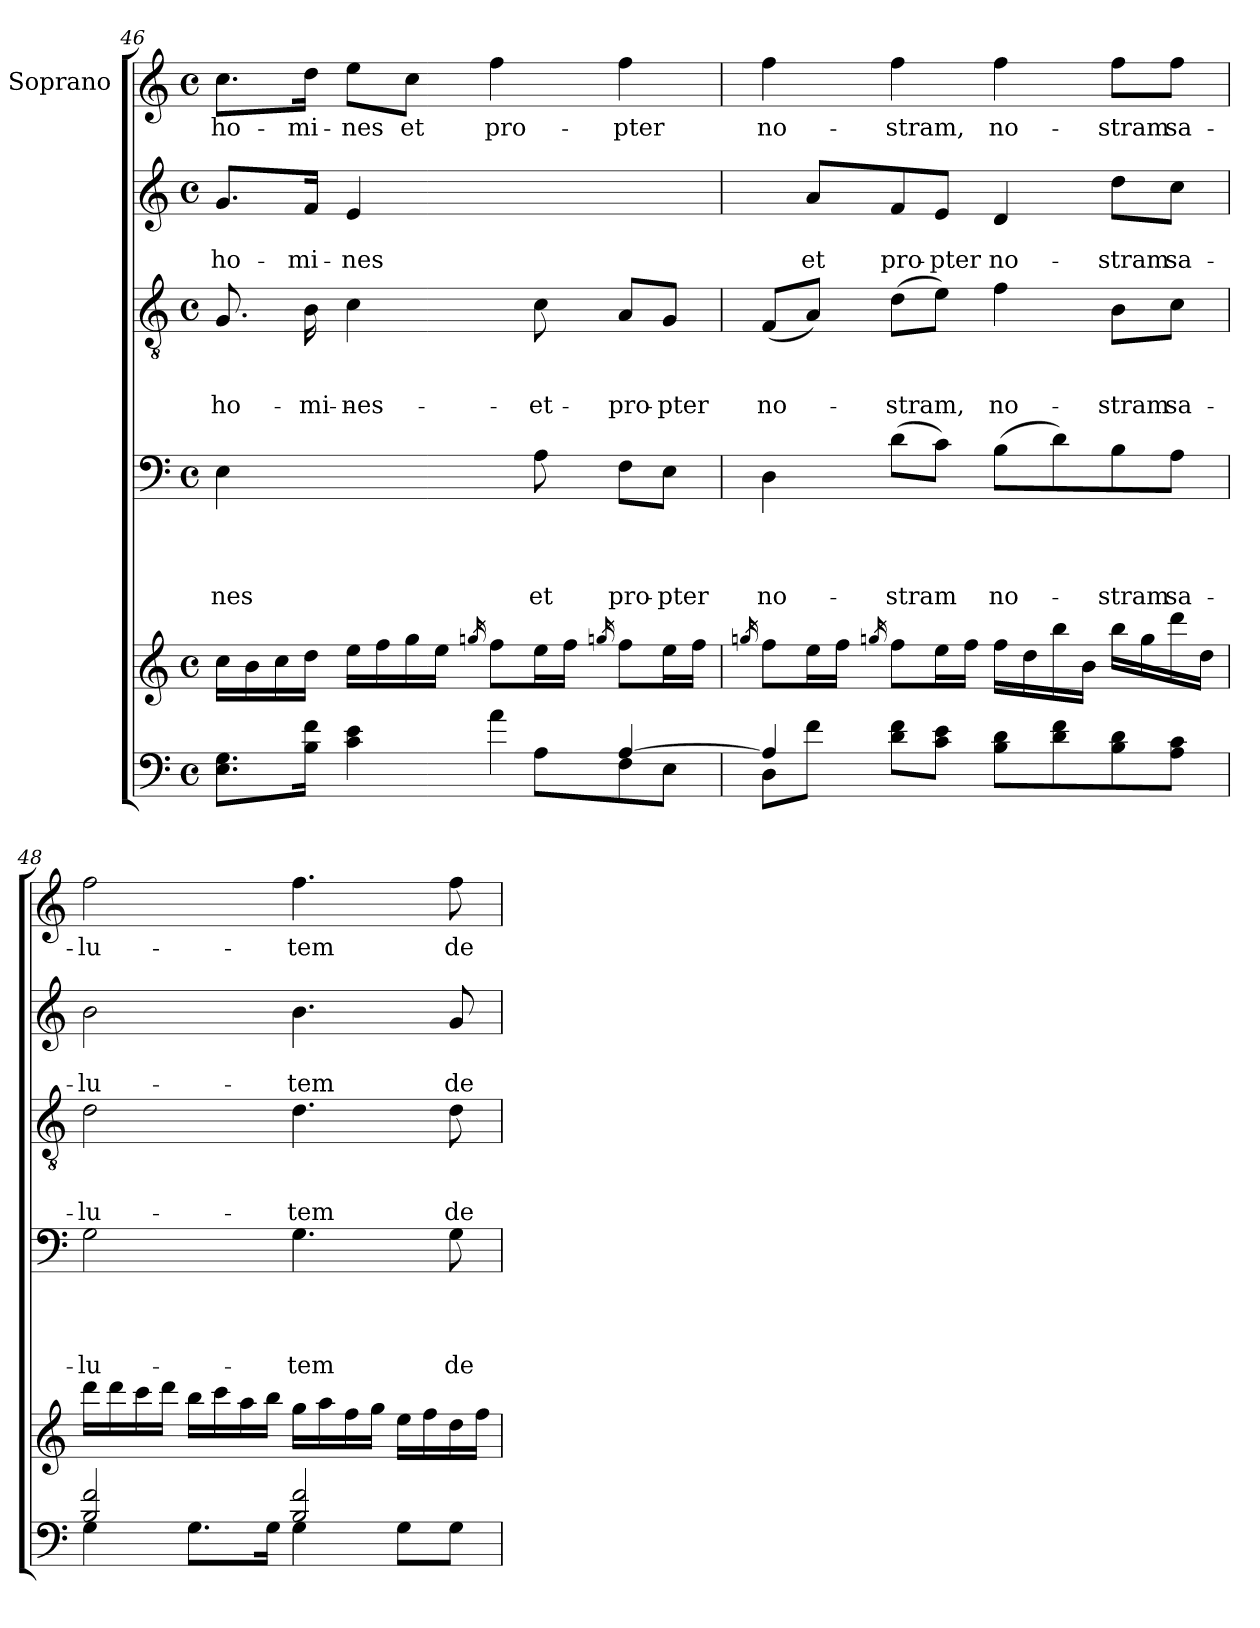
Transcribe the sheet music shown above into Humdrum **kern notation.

**kern	**kern	**kern	**text	**text	**text	**text	**kern	**text	**text	**text	**kern	**text	**text	**kern	**text
*part6	*part5	*part4	*part4	*part4	*part4	*part4	*part3	*part3	*part3	*part3	*part2	*part2	*part2	*part1	*part1
*staff6	*staff5	*staff4	*staff4	*staff4	*staff4	*staff4	*staff3	*staff3	*staff3	*staff3	*staff2	*staff2	*staff2	*staff1	*staff1
*	*	*	*	*	*	*	*	*	*	*	*	*	*	*I"Soprano	*
*clefF4	*clefG2	*clefF4	*	*	*	*	*clefGv2	*	*	*	*clefG2	*	*	*clefG2	*
*k[]	*k[]	*k[]	*	*	*	*	*k[]	*	*	*	*k[]	*	*	*k[]	*
*C:	*C:	*C:	*	*	*	*	*C:	*	*	*	*C:	*	*	*C:	*
*M4/4	*M4/4	*M4/4	*	*	*	*	*M4/4	*	*	*	*M4/4	*	*	*M4/4	*
*met(c)	*met(c)	*met(c)	*	*	*	*	*met(c)	*	*	*	*met(c)	*	*	*met(c)	*
=46	=46	=46	=46	=46	=46	=46	=46	=46	=46	=46	=46	=46	=46	=46	=46
*^	*	*	*	*	*	*	*	*	*	*	*	*	*	*	*
!	!	!	!	!	!	!	!LO:LY:b	!	!	!	!LO:LY:b	!	!	!LO:LY:b	!	!LO:LY:b
*	*	*	*	*	*	*	*	*^	*	*	*	*	*	*	*	*
8.E\ 8.G\L	2ryy	16cc\LL	4E\	.	.	.	-nes	8.G/	8.ryy	.	.	ho-	8.g/L	.	ho-	8.cc\L	ho-
.	.	16b\	.	.	.	.	.	.	.	.	.	.	.	.	.	.	.
.	.	16cc\	.	.	.	.	.	.	.	.	.	.	.	.	.	.	.
!	!	!	!	!	!	!	!	!	!	!	!	!LO:LY:b	!	!	!LO:LY:b	!	!LO:LY:b
16B\ 16f\Jk	.	16dd\JJ	.	.	.	.	.	2ryy	16B\	.	.	mi-	16f/Jk	.	-mi-	16dd\Jk	-mi-
!	!	!	!	!	!	!	!	!	!	!	!	!LO:LY:b	!	!	!LO:LY:b	!	!LO:LY:b
4c\ 4e\	.	16ee\LL	4.ryy	.	.	.	.	.	4c\	.	.	-nes	4e/	.	-nes	8ee\L	-nes
.	.	16ff\	.	.	.	.	.	.	.	.	.	.	.	.	.	.	.
!	!	!	!	!	!	!	!	!	!	!	!	!	!	!	!	!	!LO:LY:b
.	.	16gg\	.	.	.	.	.	.	.	.	.	.	.	.	.	8cc\J	et
.	.	16ee\JJ	.	.	.	.	.	.	.	.	.	.	.	.	.	.	.
.	.	16qggn/	.	.	.	.	.	.	.	.	.	.	.	.	.	.	.
!	!	!	!	!	!	!	!	!	!	!	!	!	!	!	!	!	!LO:LY:b
4a\	8ryy	8ff\L	.	.	.	.	.	.	8ryy	.	.	.	2ryy	.	.	4ff\	pro-
!	!	!	!	!	!	!	!LO:LY:b	!	!	!	!	!LO:LY:b	!	!	!	!	!
.	8A\L	16ee\L	8A\	.	.	.	et	.	8c\	.	.	et	.	.	.	.	.
.	.	16ff\JJ	.	.	.	.	.	16ryy	.	.	.	.	.	.	.	.	.
.	.	16qggn/	.	.	.	.	.	.	.	.	.	.	.	.	.	.	.
!	!	!	!	!	!	!	!LO:LY:b	!	!	!	!	!LO:LY:b	!	!	!	!	!LO:LY:b
[<4A/	8F\	8ff\L	8F\L	.	.	.	pro-	8A/L	4ryy	.	.	-pro-	.	.	.	4ff\	-pter
!	!	!	!	!	!	!	!LO:LY:b	!	!	!	!	!LO:LY:b	!	!	!	!	!
.	8E\J	16ee\L	8E\J	.	.	.	-pter	8G/J	.	.	.	-pter	.	.	.	.	.
.	.	16ff\JJ	.	.	.	.	.	.	.	.	.	.	.	.	.	.	.
*	*	*	*	*	*	*	*	*v	*v	*	*	*	*	*	*	*	*
=47	=47	=47	=47	=47	=47	=47	=47	=47	=47	=47	=47	=47	=47	=47	=47	=47
.	.	16qggn/	.	.	.	.	.	.	.	.	.	.	.	.	.	.
!	!	!	!	!	!	!	!LO:LY:b	!	!	!	!LO:LY:b	!	!	!	!	!LO:LY:b
4A/]	8D\L	8ff\L	4D\	.	.	.	no-	(<8F/L	.	.	no-	8ryy	.	.	4ff\	no-
!	!	!	!	!	!	!	!	!	!	!	!	!	!	!LO:LY:b	!	!
.	8f\J	16ee\L	.	.	.	.	.	8A/J)	.	.	.	8a/L	.	et	.	.
.	.	16ff\JJ	.	.	.	.	.	.	.	.	.	.	.	.	.	.
.	.	16qggn/	.	.	.	.	.	.	.	.	.	.	.	.	.	.
!	!	!	!	!	!	!	!LO:LY:b	!	!	!	!LO:LY:b	!	!	!LO:LY:b	!	!LO:LY:b
8d\ 8f\L	2.ryy	8ff\L	(>8d\L	.	.	.	-stram	(>8d\L	.	.	-stram,	8f/	.	pro-	4ff\	-stram,
!	!	!	!	!	!	!	!	!	!	!	!	!	!	!LO:LY:b	!	!
8c\ 8e\J	.	16ee\L	8c\J)	.	.	.	.	8e\J)	.	.	.	8e/J	.	-pter	.	.
.	.	16ff\JJ	.	.	.	.	.	.	.	.	.	.	.	.	.	.
!	!	!	!	!	!	!	!LO:LY:b	!	!	!	!LO:LY:b	!	!	!LO:LY:b	!	!LO:LY:b
8B\ 8d\L	.	16ff\LL	(>8B\L	.	.	.	no-	4f\	.	.	no-	4d/	.	no-	4ff\	no-
.	.	16dd\	.	.	.	.	.	.	.	.	.	.	.	.	.	.
8d\ 8f\	.	16bb\	8d\)	.	.	.	.	.	.	.	.	.	.	.	.	.
.	.	16b\JJ	.	.	.	.	.	.	.	.	.	.	.	.	.	.
!	!	!	!	!	!	!	!LO:LY:b	!	!	!	!LO:LY:b	!	!	!LO:LY:b	!	!LO:LY:b
8B\ 8d\	.	16bb\LL	8B\	.	.	.	-stram	8B\L	.	.	-stram	8dd\L	.	-stram	8ff\L	-stram
.	.	16gg\	.	.	.	.	.	.	.	.	.	.	.	.	.	.
!	!	!	!	!	!	!	!LO:LY:b	!	!	!	!LO:LY:b	!	!	!LO:LY:b	!	!LO:LY:b
8A\ 8c\J	.	16ddd\	8A\J	.	.	.	sa-	8c\J	.	.	sa-	8cc\J	.	sa-	8ff\J	sa-
.	.	16dd\JJ	.	.	.	.	.	.	.	.	.	.	.	.	.	.
!!LO:LB:g=z
=48	=48	=48	=48	=48	=48	=48	=48	=48	=48	=48	=48	=48	=48	=48	=48	=48
!	!	!	!	!	!	!	!LO:LY:b	!	!	!	!LO:LY:b	!	!	!LO:LY:b	!	!LO:LY:b
2B/ 2f/	4G\	16ddd\LL	2G\	.	.	.	-lu-	2d\	.	.	-lu-	2b\	.	-lu-	2ff\	-lu-
.	.	16ddd\	.	.	.	.	.	.	.	.	.	.	.	.	.	.
.	.	16ccc\	.	.	.	.	.	.	.	.	.	.	.	.	.	.
.	.	16ddd\JJ	.	.	.	.	.	.	.	.	.	.	.	.	.	.
.	8.G\L	16bb\LL	.	.	.	.	.	.	.	.	.	.	.	.	.	.
.	.	16ccc\	.	.	.	.	.	.	.	.	.	.	.	.	.	.
.	.	16aa\	.	.	.	.	.	.	.	.	.	.	.	.	.	.
.	16G\Jk	16bb\JJ	.	.	.	.	.	.	.	.	.	.	.	.	.	.
!	!	!	!	!	!	!	!LO:LY:b	!	!	!	!LO:LY:b	!	!	!LO:LY:b	!	!LO:LY:b
2B/ 2f/	4G\	16gg\LL	4.G\	.	.	.	-tem	4.d\	.	.	-tem	4.b\	.	-tem	4.ff\	-tem
.	.	16aa\	.	.	.	.	.	.	.	.	.	.	.	.	.	.
.	.	16ff\	.	.	.	.	.	.	.	.	.	.	.	.	.	.
.	.	16gg\JJ	.	.	.	.	.	.	.	.	.	.	.	.	.	.
.	8G\L	16ee\LL	.	.	.	.	.	.	.	.	.	.	.	.	.	.
.	.	16ff\	.	.	.	.	.	.	.	.	.	.	.	.	.	.
!	!	!	!	!	!	!	!LO:LY:b	!	!	!	!LO:LY:b	!	!	!LO:LY:b	!	!LO:LY:b
.	8G\J	16dd\	8G\	.	.	.	de-	8d\	.	.	de-	8g/	.	de-	8ff\	de-
.	.	16ff\JJ	.	.	.	.	.	.	.	.	.	.	.	.	.	.
*v	*v	*	*	*	*	*	*	*	*	*	*	*	*	*	*	*
=	=	=	=	=	=	=	=	=	=	=	=	=	=	=	=
*-	*-	*-	*-	*-	*-	*-	*-	*-	*-	*-	*-	*-	*-	*-	*-
